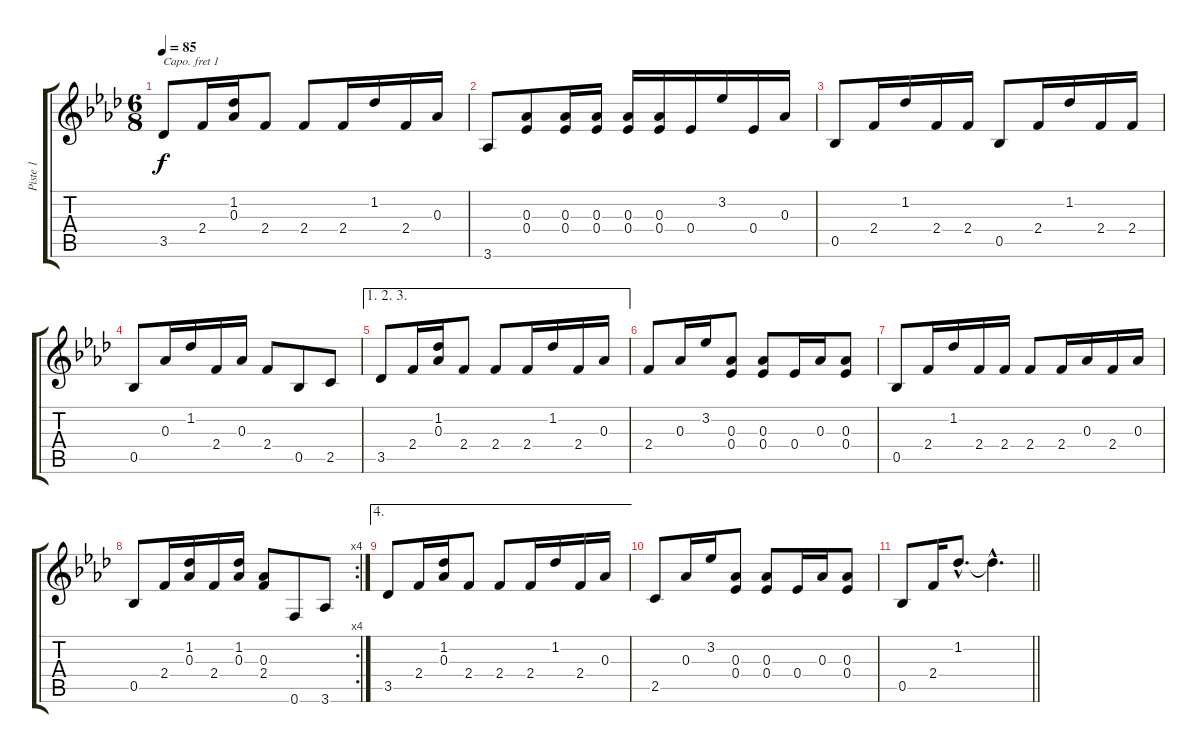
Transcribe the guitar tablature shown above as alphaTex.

\track ("Piste 1" "Piste 1") {instrument acousticguitarsteel}
\staff {score tabs}
\capo 1
\tuning (E4 B3 G3 D3 A2 E2) {hide}
\ts (6 8)
\tempo 85
\clef g2
\ks ab
3.5.8{dy f} 2.4.16 (1.2 0.3).16 2.4.8 2.4.8 2.4.16 1.2.16 2.4.16 0.3.16 |
3.6.8 (0.3 0.4).8 (0.3 0.4).16 (0.3 0.4).16 (0.3 0.4).16 (0.3 0.4).16 0.4.16 3.2.16 0.4.16 0.3.16 |
0.5.8 2.4.16 1.2.16 2.4.16 2.4.16 0.5.8 2.4.16 1.2.16 2.4.16 2.4.16 |
0.5.8 0.3.16 1.2.16 2.4.16 0.3.16 2.4.8 0.5.8 2.5.8 |
\ae (1 2 3)
3.5.8 2.4.16 (1.2 0.3).16 2.4.8 2.4.8 2.4.16 1.2.16 2.4.16 0.3.16 |
2.4.8 0.3.16 3.2.16 (0.3 0.4).8 (0.3 0.4).8 0.4.16 0.3.16 (0.3 0.4).8 |
0.5.8 2.4.16 1.2.16 2.4.16 2.4.16 2.4.8 2.4.16 0.3.16 2.4.16 0.3.16 |
\rc 4
0.5.8 2.4.16 (1.2 0.3).16 2.4.16 (1.2 0.3).16 (0.3 2.4).8 0.6.8 3.6.8 |
\ae 4
3.5.8 2.4.16 (1.2 0.3).16 2.4.8 2.4.8 2.4.16 1.2.16 2.4.16 0.3.16 |
2.5.8 0.3.16 3.2.16 (0.3 0.4).8 (0.3 0.4).8 0.4.16 0.3.16 (0.3 0.4).8 |
\barLineRight lightlight
0.5.8 2.4.16 1.2{hac}.8{d} 1.2{hac t}.4{d}
